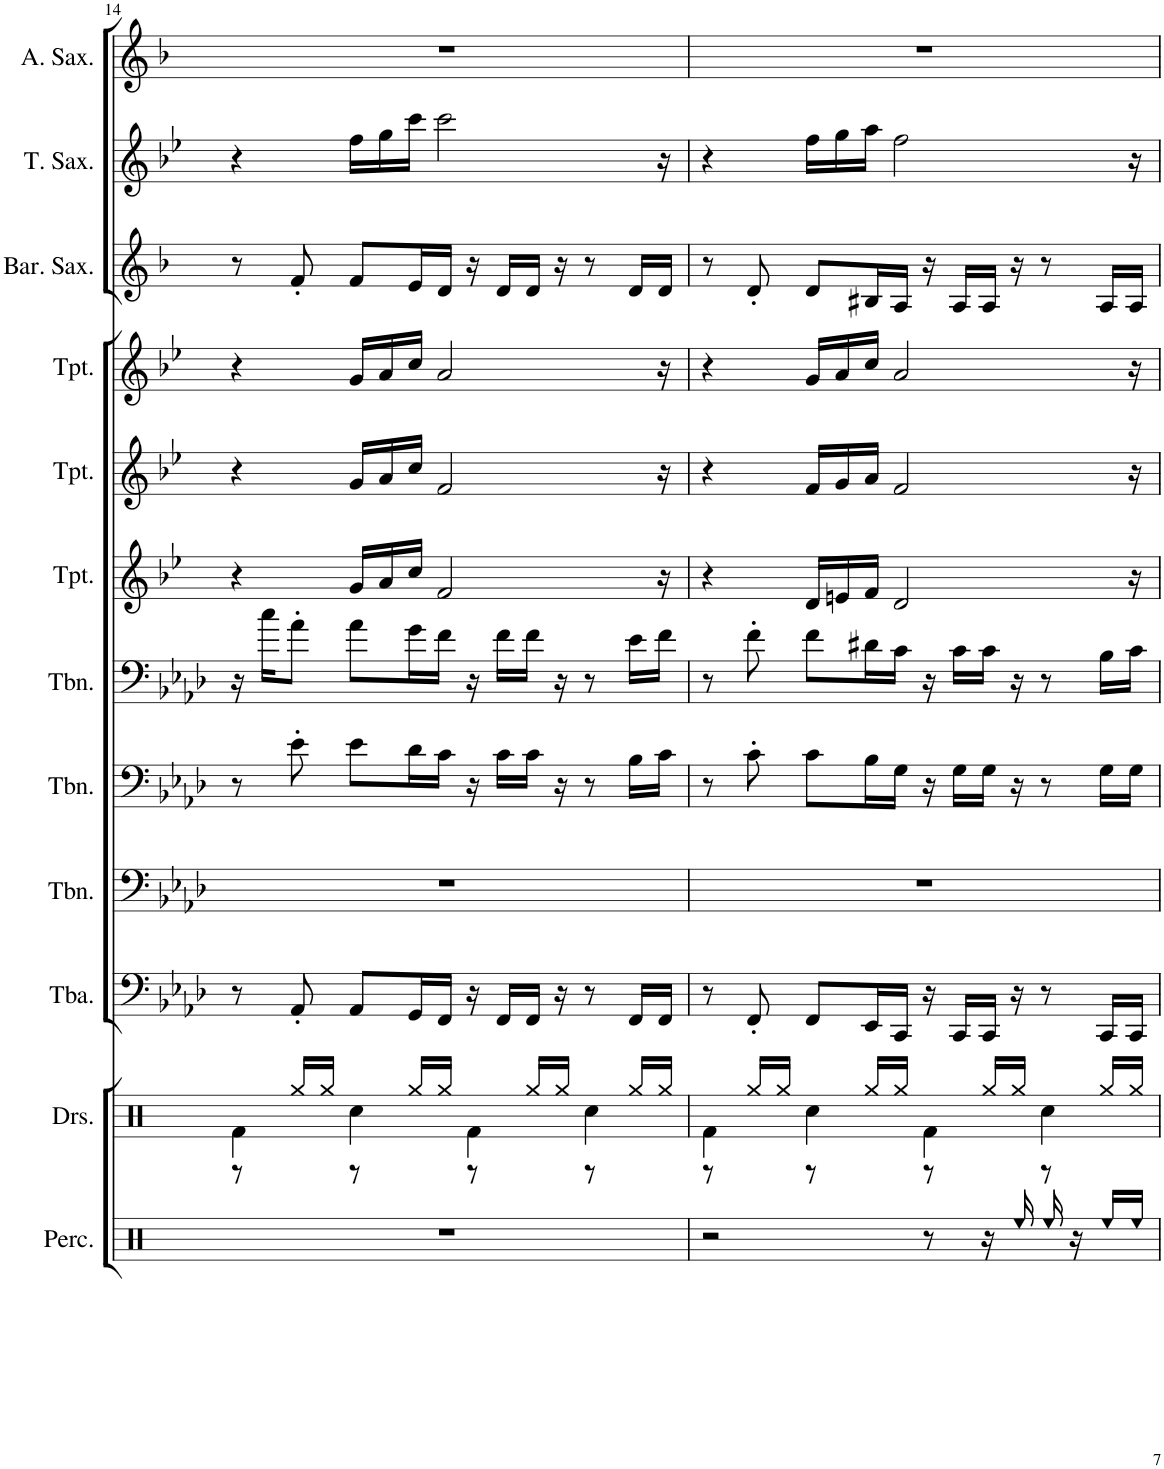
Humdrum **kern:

**kern	**kern	**kern	**kern	**kern	**kern	**kern	**kern	**kern	**kern	**kern	**kern
*part12	*part11	*part10	*part9	*part8	*part7	*part6	*part5	*part4	*part3	*part2	*part1
*staff12	*staff11	*staff10	*staff9	*staff8	*staff7	*staff6	*staff5	*staff4	*staff3	*staff2	*staff1
*I"Percussion	*I"Drumset	*I"Tuba	*I"Trombone	*I"Trombone	*I"Trombone	*I"Trumpet	*I"Trumpet	*I"Trumpet	*I"Baritone Saxophone	*I"Tenor Saxophone	*I"Alto Saxophone
*I'Perc.	*I'Drs.	*I'Tba.	*I'Tbn.	*I'Tbn.	*I'Tbn.	*I'Tpt.	*I'Tpt.	*I'Tpt.	*I'Bar. Sax.	*I'T. Sax.	*I'A. Sax.
!!LO:PB:g=z
*clefX	*clefX	*clefF4	*clefF4	*clefF4	*clefF4	*clefG2	*clefG2	*clefG2	*clefG2	*clefG2	*clefG2
*	*	*	*	*	*	*Trd1c2	*Trd1c2	*Trd1c2	*Trd12c21	*Trd8c14	*Trd5c9
*k[]	*k[]	*k[b-e-a-d-]	*k[b-e-a-d-]	*k[b-e-a-d-]	*k[b-e-a-d-]	*k[b-e-]	*k[b-e-]	*k[b-e-]	*k[b-]	*k[b-e-]	*k[b-]
*M4/4	*M4/4	*M4/4	*M4/4	*M4/4	*M4/4	*M4/4	*M4/4	*M4/4	*M4/4	*M4/4	*M4/4
=14	=14	=14	=14	=14	=14	=14	=14	=14	=14	=14	=14
*	*^	*	*	*	*	*	*	*	*	*	*
1r	4Rf\	8r	8r	1r	8r	16r	4r	4r	4r	8r	4r	1r
.	.	.	.	.	.	16cc\KL	.	.	.	.	.	.
.	.	16Rgg/LL	8AA-'/	.	8e-'\	8a-'\J	.	.	.	8f'/	.	.
.	.	16Rgg/JJ	.	.	.	.	.	.	.	.	.	.
.	4Rcc\	8r	8AA-/L	.	8e-\L	8a-\L	16g/LL	16g/LL	16g/LL	8f/L	16ff\LL	.
.	.	.	.	.	.	.	16a/	16a/	16a/	.	16gg\	.
.	.	16Rgg/LL	16GG/L	.	16d-\L	16g\L	16cc/JJ	16cc/JJ	16cc/JJ	16e/L	16ccc\JJ	.
.	.	16Rgg/JJ	16FF/JJ	.	16c\JJ	16f\JJ	2f/	2f/	2a/	16d/JJ	2ccc\	.
.	4Rf\	8r	16r	.	16r	16r	.	.	.	16r	.	.
.	.	.	16FF/LL	.	16c\LL	16f\LL	.	.	.	16d/LL	.	.
.	.	16Rgg/LL	16FF/JJ	.	16c\JJ	16f\JJ	.	.	.	16d/JJ	.	.
.	.	16Rgg/JJ	16r	.	16r	16r	.	.	.	16r	.	.
.	4Rcc\	8r	8r	.	8r	8r	.	.	.	8r	.	.
.	.	16Rgg/LL	16FF/LL	.	16B-\LL	16e-\LL	.	.	.	16d/LL	.	.
.	.	16Rgg/JJ	16FF/JJ	.	16c\JJ	16f\JJ	16r	16r	16r	16d/JJ	16r	.
=15	=15	=15	=15	=15	=15	=15	=15	=15	=15	=15	=15	=15
2r	4Rf\	8r	8r	1r	8r	8r	4r	4r	4r	8r	4r	1r
.	.	16Rgg/LL	8FF'/	.	8c'\	8f'\	.	.	.	8d'/	.	.
.	.	16Rgg/JJ	.	.	.	.	.	.	.	.	.	.
.	4Rcc\	8r	8FF/L	.	8c\L	8f\L	16d/LL	16f/LL	16g/LL	8d/L	16ff\LL	.
.	.	.	.	.	.	.	16en/	16g/	16a/	.	16gg\	.
.	.	16Rgg/LL	16EE-/L	.	16B-\L	16d#X\L	16f/JJ	16a/JJ	16cc/JJ	16B#X/L	16aa\JJ	.
.	.	16Rgg/JJ	16CC/JJ	.	16G\JJ	16c\JJ	2d/	2f/	2a/	16A/JJ	2ff\	.
8r	4Rf\	8r	16r	.	16r	16r	.	.	.	16r	.	.
.	.	.	16CC/LL	.	16G\LL	16c\LL	.	.	.	16A/LL	.	.
16r	.	16Rgg/LL	16CC/JJ	.	16G\JJ	16c\JJ	.	.	.	16A/JJ	.	.
16Ree/	.	16Rgg/JJ	16r	.	16r	16r	.	.	.	16r	.	.
16Ree/	4Rcc\	8r	8r	.	8r	8r	.	.	.	8r	.	.
16r	.	.	.	.	.	.	.	.	.	.	.	.
16Ree/LL	.	16Rgg/LL	16CC/LL	.	16G\LL	16B-\LL	.	.	.	16A/LL	.	.
16Ree/JJ	.	16Rgg/JJ	16CC/JJ	.	16G\JJ	16c\JJ	16r	16r	16r	16A/JJ	16r	.
*	*v	*v	*	*	*	*	*	*	*	*	*	*
=	=	=	=	=	=	=	=	=	=	=	=
*-	*-	*-	*-	*-	*-	*-	*-	*-	*-	*-	*-
